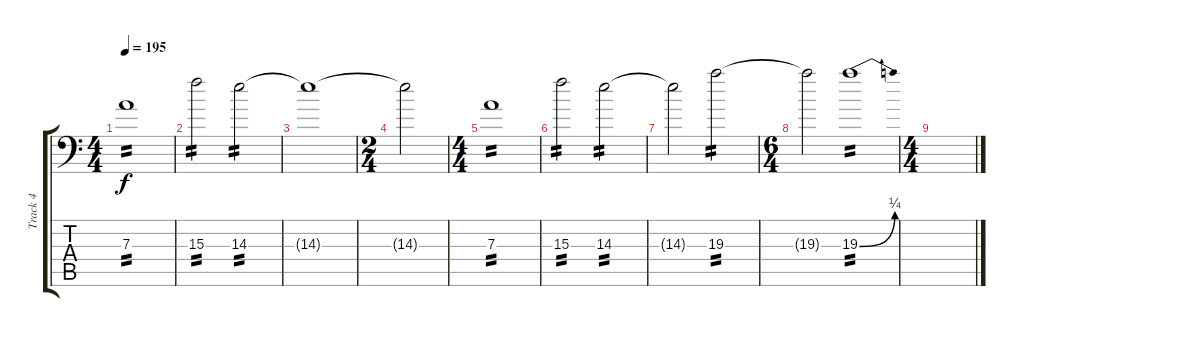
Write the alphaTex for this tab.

\track ("Track 4" "Track 4") {instrument overdrivenguitar}
\staff {score tabs}
\tuning (B3 Gb3 D3 A2 E2 A1) {hide}
\ts (4 4)
\tempo 195
\clef f4
\ks c
7.3.1{tp 2 dy f} |
15.3.2{tp 2} 14.3.2{tp 2} |
14.3{t}.1 |
\ts (2 4)
14.3{t}.2 |
\ts (4 4)
7.3.1{tp 2} |
15.3.2{tp 2} 14.3.2{tp 2} |
14.3{t}.2 19.3.2{tp 2} |
\ts (6 4)
19.3{t}.2 19.3{be (bend 0 0 60 1)}.1{tp 2} |
\ts (4 4)
